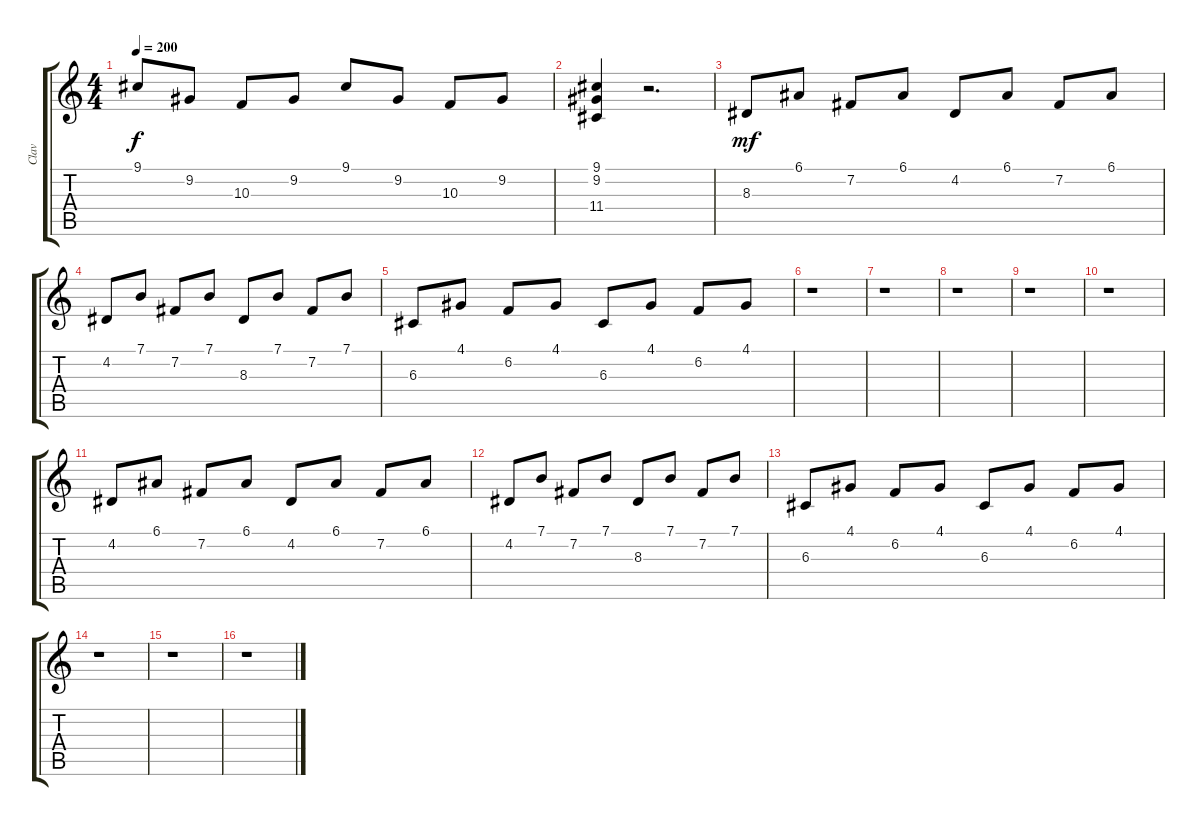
\track ("Clav" "Clav") {instrument vibraphone}
\staff {score tabs}
\tuning (E4 B3 G3 D3 A2 E2) {hide}
\ts (4 4)
\tempo 200
\clef g2
\ks c
9.1.8{dy f} 9.2.8 10.3.8 9.2.8 9.1.8 9.2.8 10.3.8 9.2.8 |
(9.1 9.2 11.4).4 r.2{d} |
8.3.8{dy mf} 6.1.8 7.2.8 6.1.8 4.2.8 6.1.8 7.2.8 6.1.8 |
4.2.8 7.1.8 7.2.8 7.1.8 8.3.8 7.1.8 7.2.8 7.1.8 |
6.3.8 4.1.8 6.2.8 4.1.8 6.3.8 4.1.8 6.2.8 4.1.8 |
r.1 |
r.1 |
r.1 |
r.1 |
r.1 |
4.2.8 6.1.8 7.2.8 6.1.8 4.2.8 6.1.8 7.2.8 6.1.8 |
4.2.8 7.1.8 7.2.8 7.1.8 8.3.8 7.1.8 7.2.8 7.1.8 |
6.3.8 4.1.8 6.2.8 4.1.8 6.3.8 4.1.8 6.2.8 4.1.8 |
r.1 |
r.1 |
r.1
